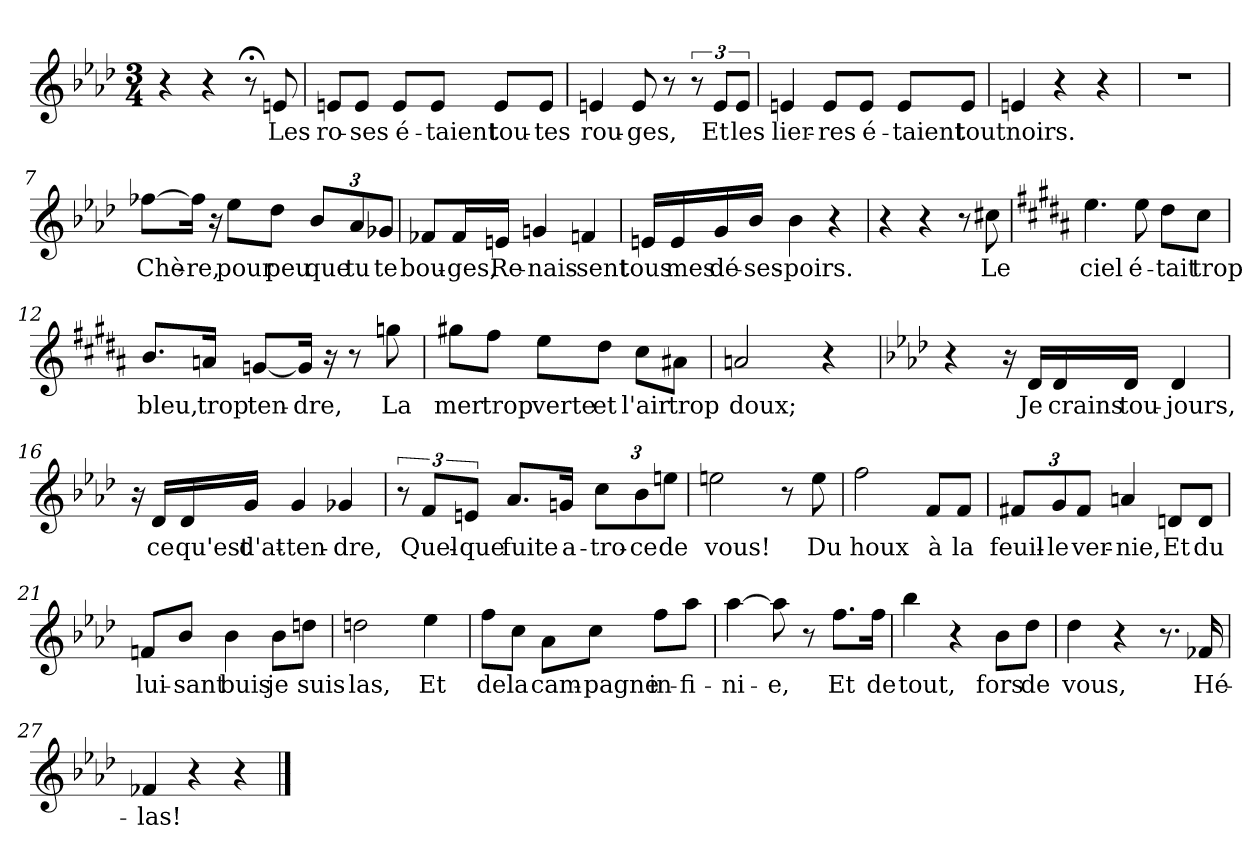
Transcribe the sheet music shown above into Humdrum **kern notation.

**kern	**text
*part1	*part1
*staff1	*staff1
*clefG2	*
*k[b-e-a-d-]	*
*M3/4	*
=1	=1
4r	.
4r	.
8r;<	.
!	!LO:LY:b
8en/	Les
=2	=2
!	!LO:LY:b
8en/L	ro-
!	!LO:LY:b
8e/J	-ses
!	!LO:LY:b
8e/L	é-
!	!LO:LY:b
8e/J	-taient
!	!LO:LY:b
8e/L	tou-
!	!LO:LY:b
8e/J	-tes
=3	=3
!	!LO:LY:b
4en/	rou-
!	!LO:LY:b
8e/	-ges,
8r	.
12r	.
!	!LO:LY:b
12e/L	Et
!	!LO:LY:b
12e/J	les
=4	=4
!	!LO:LY:b
4en/	lier-
!	!LO:LY:b
8e/L	-res
!	!LO:LY:b
8e/J	é-
!	!LO:LY:b
8e/L	-taient
!	!LO:LY:b
8e/J	tout
=5	=5
!	!LO:LY:b
4en/	noirs.
4r	.
4r	.
=6	=6
2.r	.
!!LO:LB:g=z
=7	=7
!	!LO:LY:b
[8ff-X\L	Chè-
!	!LO:LY:b
16ff-\Jk]	-re,
16r	.
!	!LO:LY:b
8ee-\L	pour
!	!LO:LY:b
8dd-\J	peu
!	!LO:LY:b
12b-/L	que
!	!LO:LY:b
12a-/	tu
!	!LO:LY:b
12g-X/J	te
=8	=8
!	!LO:LY:b
8f-X/L	bou-
!	!LO:LY:b
16f-/L	-ges,
!	!LO:LY:b
16en/JJ	Re-
!	!LO:LY:b
4gn/	-nais-
!	!LO:LY:b
4fn/	-sent
=9	=9
!	!LO:LY:b
16en/LL	tous
!	!LO:LY:b
16e/	mes
!	!LO:LY:b
16g/	dé-
!	!LO:LY:b
16b-/JJ	-ses-
!	!LO:LY:b
4b-\	-poirs.
4r	.
=10	=10
4r	.
4r	.
8r	.
!	!LO:LY:b
8cc#X\	Le
=11	=11
*k[f#c#g#d#a#]	*
!	!LO:LY:b
4.ee\	ciel
!	!LO:LY:b
8ee\	é-
!	!LO:LY:b
8dd#\L	-tait
!	!LO:LY:b
8cc#\J	trop
!!LO:LB:g=z
=12	=12
!	!LO:LY:b
8.b/L	bleu,
!	!LO:LY:b
16an/Jk	trop
!	!LO:LY:b
[8gn/L	ten-
!	!LO:LY:b
16g/Jk]	-dre,
16r	.
8r	.
!	!LO:LY:b
8ggn\	La
=13	=13
!	!LO:LY:b
8gg#X\L	mer
!	!LO:LY:b
8ff#\J	trop
!	!LO:LY:b
8ee\L	verte
!	!LO:LY:b
8dd#\J	et
!	!LO:LY:b
8cc#\L	l'air
!	!LO:LY:b
8a#X\J	trop
=14	=14
!	!LO:LY:b
2an/	doux;
4r	.
=15	=15
*k[b-e-a-d-]	*
4r	.
16r	.
!	!LO:LY:b
16d-/LL	Je
!	!LO:LY:b
16d-/	crains
!	!LO:LY:b
16d-/JJ	tou-
!	!LO:LY:b
4d-/	-jours,
=16	=16
16r	.
!	!LO:LY:b
16d-/LL	ce
!	!LO:LY:b
16d-/	qu'est
!	!LO:LY:b
16g/JJ	d'at-
!	!LO:LY:b
4g/	-ten-
!	!LO:LY:b
4g-X/	-dre,
!!LO:LB:g=z
=17	=17
12r	.
!	!LO:LY:b
12f/L	Quel-
!	!LO:LY:b
12en/J	-que
!	!LO:LY:b
8.a-/L	fuite
!	!LO:LY:b
16gn/Jk	a-
!	!LO:LY:b
12cc\L	-tro-
!	!LO:LY:b
12b-\	-ce
!	!LO:LY:b
12een\J	de
=18	=18
!	!LO:LY:b
2een\	vous!
8r	.
!	!LO:LY:b
8ee\	Du
=19	=19
!	!LO:LY:b
2ff\	houx
!	!LO:LY:b
8f/L	à
!	!LO:LY:b
8f/J	la
=20	=20
!	!LO:LY:b
12f#X/L	feuil-
!	!LO:LY:b
12g/	-le
!	!LO:LY:b
12f#/J	ver-
!	!LO:LY:b
4an/	-nie,
!	!LO:LY:b
8dn/L	Et
!	!LO:LY:b
8d/J	du
=21	=21
!	!LO:LY:b
8fn/L	lui-
!	!LO:LY:b
8b-/J	-sant
!	!LO:LY:b
4b-\	buis
!	!LO:LY:b
8b-\L	je
!	!LO:LY:b
8ddn\J	suis
=22	=22
!	!LO:LY:b
2ddn\	las,
!	!LO:LY:b
4ee-\	Et
!!LO:LB:g=z
=23	=23
!	!LO:LY:b
8ff\L	de
!	!LO:LY:b
8cc\J	la
!	!LO:LY:b
8a-\L	cam-
!	!LO:LY:b
8cc\J	-pagne
!	!LO:LY:b
8ff\L	in-
!	!LO:LY:b
8aa-\J	-fi-
=24	=24
!	!LO:LY:b
[4aa-\	-ni-
!	!LO:LY:b
8aa-\]	-e,
8r	.
!	!LO:LY:b
8.ff\L	Et
!	!LO:LY:b
16ff\Jk	de
=25	=25
!	!LO:LY:b
4bb-\	tout,
4r	.
!	!LO:LY:b
8b-\L	fors
!	!LO:LY:b
8dd-\J	de
=26	=26
!	!LO:LY:b
4dd-\	vous,
4r	.
8.r	.
!	!LO:LY:b
16f-X/	Hé-
=27	=27
!	!LO:LY:b
4f-X/	-las!
4r	.
4r	.
==	==
*-	*-
